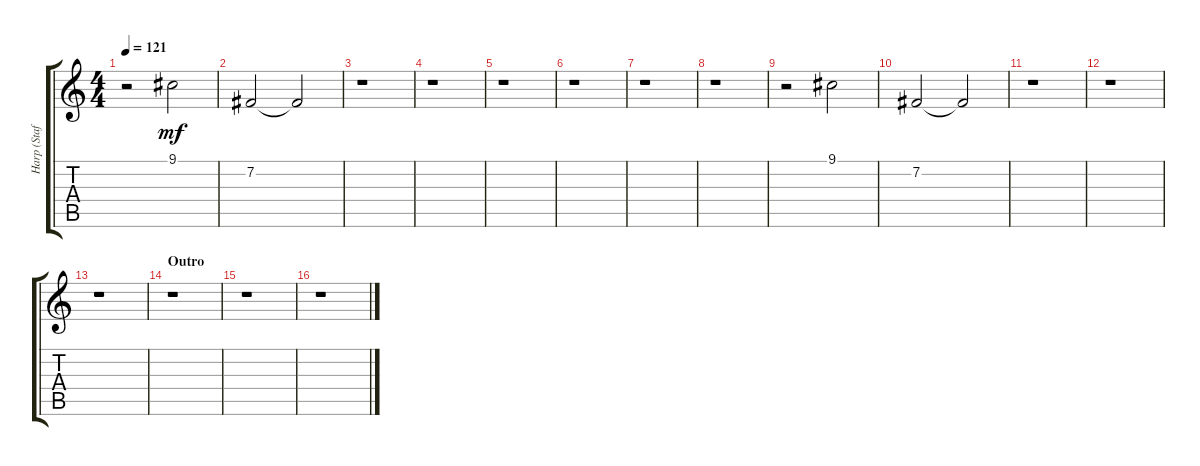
\track ("Harp (Staff 1)" "Harp (Staf") {instrument orchestralharp}
\staff {score tabs}
\tuning (E4 B3 G3 D3 A2 E2) {hide}
\ts (4 4)
\tempo 121
\clef g2
\ks c
r.2{dy mf} 9.1.2 |
7.2.2 7.2{t}.2 |
r.1 |
r.1 |
r.1 |
r.1 |
r.1 |
r.1 |
r.2 9.1.2 |
7.2.2 7.2{t}.2 |
r.1 |
r.1 |
r.1 |
\section ("" "Outro")
r.1 |
r.1 |
r.1
